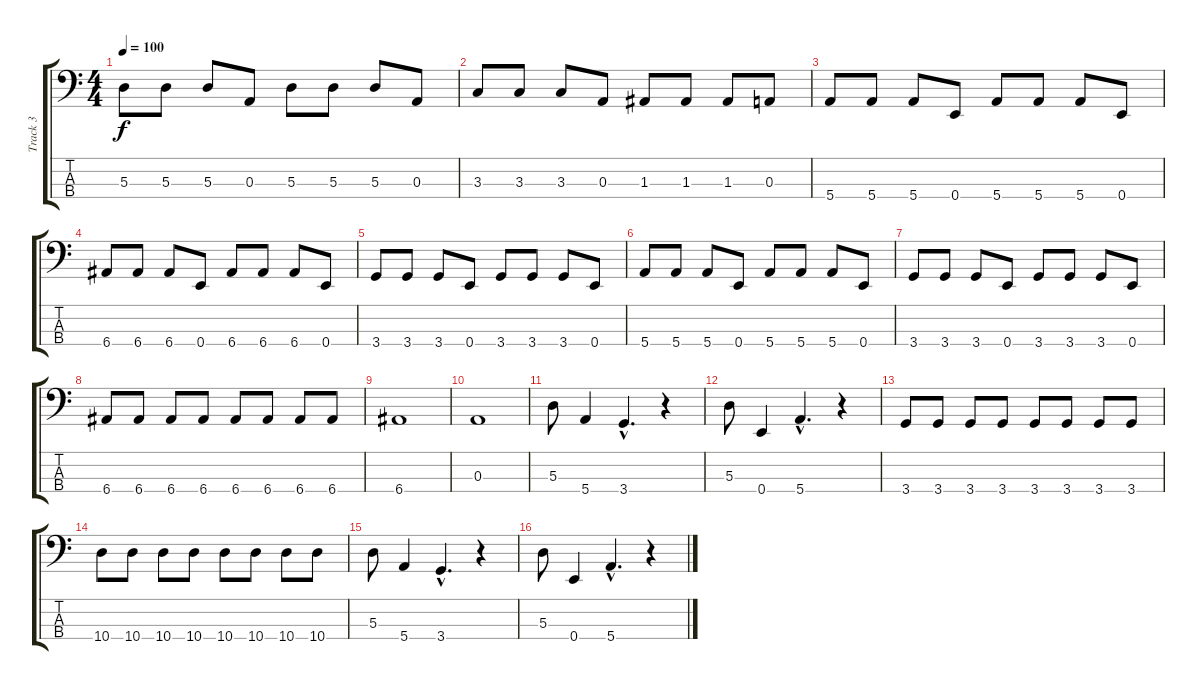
\track ("Track 3" "Track 3") {instrument electricbassfinger}
\staff {score tabs}
\tuning (G2 D2 A1 E1) {hide}
\ts (4 4)
\tempo 100
\clef f4
\ks c
5.3.8{dy f} 5.3.8 5.3.8 0.3.8 5.3.8 5.3.8 5.3.8 0.3.8 |
3.3.8 3.3.8 3.3.8 0.3.8 1.3.8 1.3.8 1.3.8 0.3.8 |
5.4.8 5.4.8 5.4.8 0.4.8 5.4.8 5.4.8 5.4.8 0.4.8 |
6.4.8 6.4.8 6.4.8 0.4.8 6.4.8 6.4.8 6.4.8 0.4.8 |
3.4.8 3.4.8 3.4.8 0.4.8 3.4.8 3.4.8 3.4.8 0.4.8 |
5.4.8 5.4.8 5.4.8 0.4.8 5.4.8 5.4.8 5.4.8 0.4.8 |
3.4.8 3.4.8 3.4.8 0.4.8 3.4.8 3.4.8 3.4.8 0.4.8 |
6.4.8 6.4.8 6.4.8 6.4.8 6.4.8 6.4.8 6.4.8 6.4.8 |
6.4.1 |
0.3.1 |
5.3.8 5.4.4 3.4{hac}.4{d} r.4 |
5.3.8 0.4.4 5.4{hac}.4{d} r.4 |
3.4.8 3.4.8 3.4.8 3.4.8 3.4.8 3.4.8 3.4.8 3.4.8 |
10.4.8 10.4.8 10.4.8 10.4.8 10.4.8 10.4.8 10.4.8 10.4.8 |
5.3.8 5.4.4 3.4{hac}.4{d} r.4 |
5.3.8 0.4.4 5.4{hac}.4{d} r.4
